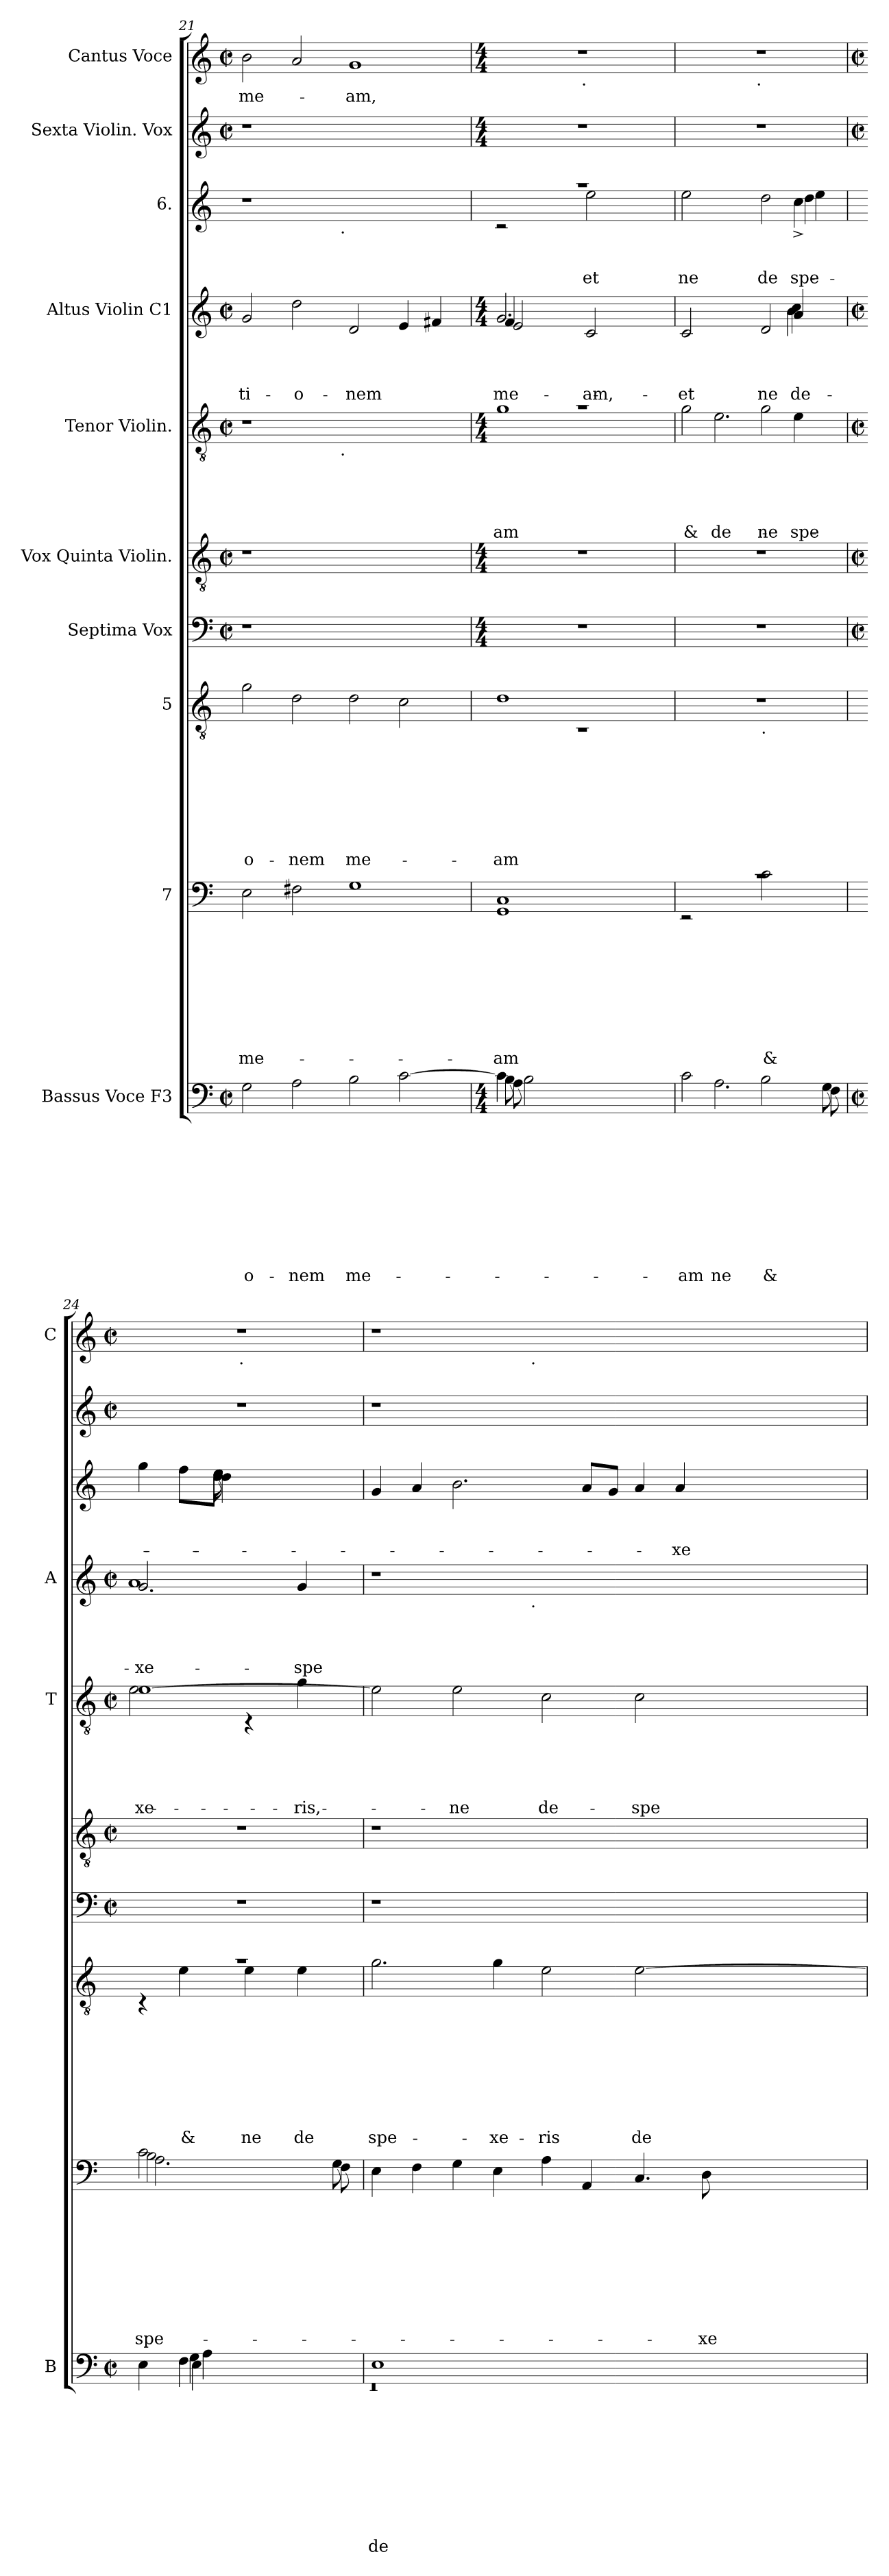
**kern	**text	**text	**text	**text	**text	**text	**text	**text	**text	**text	**kern	**text	**text	**text	**text	**text	**text	**text	**text	**text	**kern	**text	**text	**text	**text	**text	**text	**text	**text	**kern	**kern	**kern	**text	**text	**text	**text	**text	**kern	**text	**text	**text	**text	**kern	**text	**text	**text	**kern	**kern	**text
*part10	*part10	*part10	*part10	*part10	*part10	*part10	*part10	*part10	*part10	*part10	*part9	*part9	*part9	*part9	*part9	*part9	*part9	*part9	*part9	*part9	*part8	*part8	*part8	*part8	*part8	*part8	*part8	*part8	*part8	*part7	*part6	*part5	*part5	*part5	*part5	*part5	*part5	*part4	*part4	*part4	*part4	*part4	*part3	*part3	*part3	*part3	*part2	*part1	*part1
*staff10	*staff10	*staff10	*staff10	*staff10	*staff10	*staff10	*staff10	*staff10	*staff10	*staff10	*staff9	*staff9	*staff9	*staff9	*staff9	*staff9	*staff9	*staff9	*staff9	*staff9	*staff8	*staff8	*staff8	*staff8	*staff8	*staff8	*staff8	*staff8	*staff8	*staff7	*staff6	*staff5	*staff5	*staff5	*staff5	*staff5	*staff5	*staff4	*staff4	*staff4	*staff4	*staff4	*staff3	*staff3	*staff3	*staff3	*staff2	*staff1	*staff1
*I"Bassus Voce F3	*	*	*	*	*	*	*	*	*	*	*I"7	*	*	*	*	*	*	*	*	*	*I"5	*	*	*	*	*	*	*	*	*I"Septima Vox	*I"Vox Quinta Violin.	*I"Tenor Violin.	*	*	*	*	*	*I"Altus Violin C1	*	*	*	*	*I"6.	*	*	*	*I"Sexta Violin. Vox	*I"Cantus Voce	*
*I'B	*	*	*	*	*	*	*	*	*	*	*	*	*	*	*	*	*	*	*	*	*	*	*	*	*	*	*	*	*	*	*	*I'T	*	*	*	*	*	*I'A	*	*	*	*	*	*	*	*	*	*I'C	*
!!LO:LB:g=z
*clefF4	*	*	*	*	*	*	*	*	*	*	*clefF4	*	*	*	*	*	*	*	*	*	*clefGv2	*	*	*	*	*	*	*	*	*clefF4	*clefGv2	*clefGv2	*	*	*	*	*	*clefG2	*	*	*	*	*clefG2	*	*	*	*clefG2	*clefG2	*
*k[]	*	*	*	*	*	*	*	*	*	*	*k[]	*	*	*	*	*	*	*	*	*	*k[]	*	*	*	*	*	*	*	*	*k[]	*k[]	*k[]	*	*	*	*	*	*k[]	*	*	*	*	*k[]	*	*	*	*k[]	*k[]	*
*C:	*	*	*	*	*	*	*	*	*	*	*C:	*	*	*	*	*	*	*	*	*	*C:	*	*	*	*	*	*	*	*	*C:	*C:	*C:	*	*	*	*	*	*C:	*	*	*	*	*C:	*	*	*	*C:	*C:	*
*M2/2	*	*	*	*	*	*	*	*	*	*	*	*	*	*	*	*	*	*	*	*	*	*	*	*	*	*	*	*	*	*M2/2	*M2/2	*M2/2	*	*	*	*	*	*M2/2	*	*	*	*	*	*	*	*	*M2/2	*M2/2	*
*met(c|)	*	*	*	*	*	*	*	*	*	*	*	*	*	*	*	*	*	*	*	*	*	*	*	*	*	*	*	*	*	*met(c|)	*met(c|)	*met(c|)	*	*	*	*	*	*met(c|)	*	*	*	*	*	*	*	*	*met(c|)	*met(c|)	*
=21	=21	=21	=21	=21	=21	=21	=21	=21	=21	=21	=21	=21	=21	=21	=21	=21	=21	=21	=21	=21	=21	=21	=21	=21	=21	=21	=21	=21	=21	=21	=21	=21	=21	=21	=21	=21	=21	=21	=21	=21	=21	=21	=21	=21	=21	=21	=21	=21	=21
!	!	!	!	!	!	!	!	!	!	!LO:LY:b	!	!	!	!	!	!	!	!	!	!LO:LY:b	!	!	!	!	!	!	!	!	!LO:LY:b	!	!	!	!	!	!	!	!	!	!	!	!	!LO:LY:b	!	!	!	!	!	!	!LO:LY:b
*	*	*	*	*	*	*	*	*	*	*	*	*	*	*	*	*	*	*	*	*	*	*	*	*	*	*	*	*	*	*	*	*^	*	*	*	*	*	*	*	*	*	*	*^	*	*	*	*	*	*
2G\	.	.	.	.	.	.	.	.	.	-o-	2E\	.	.	.	.	.	.	.	.	me-	2g\	.	.	.	.	.	.	.	-o-	1r	1r	1r	2ryy	.	.	.	.	.	2g/	.	.	.	-ti-	1r	2ryy	.	.	.	1r	2b\	me-
!	!	!	!	!	!	!	!	!	!	!LO:LY:b	!	!	!	!	!	!	!	!	!	!	!	!	!	!	!	!	!	!	!LO:LY:b	!	!	!	!	!	!	!	!	!	!	!	!	!	!LO:LY:b	!	!	!	!	!	!	!	!
2A\	.	.	.	.	.	.	.	.	.	-nem	2F#X\	.	.	.	.	.	.	.	.	.	2d\	.	.	.	.	.	.	.	-nem	.	.	.	4...ryy	.	.	.	.	.	2dd\	.	.	.	-o-	.	4...ryy	.	.	.	.	2a/	.
!	!	!	!	!	!	!	!	!	!	!	!	!	!	!	!	!	!	!	!	!	!	!	!	!	!	!	!	!	!	!	!	!	!	!	!	!	!	!	!	!	!	!	!	!	!LO:TX:b:t=.	!	!	!	!	!	!
!	!	!	!	!	!	!	!	!	!	!	!	!	!	!	!	!	!	!	!	!	!	!	!	!	!	!	!	!	!	!	!	!	!LO:TX:b:t=.	!	!	!	!	!	!	!	!	!	!	!	!	!	!	!	!	!	!
.	.	.	.	.	.	.	.	.	.	.	.	.	.	.	.	.	.	.	.	.	.	.	.	.	.	.	.	.	.	.	.	.	1ryy	.	.	.	.	.	.	.	.	.	.	.	1ryy	.	.	.	.	.	.
!	!	!	!	!	!	!	!	!	!	!LO:LY:b	!	!	!	!	!	!	!	!	!	!	!	!	!	!	!	!	!	!	!LO:LY:b	!	!	!	!	!	!	!	!	!	!	!	!	!	!LO:LY:b	!	!	!	!	!	!	!	!LO:LY:b
2B\	.	.	.	.	.	.	.	.	.	me-	1G	.	.	.	.	.	.	.	.	.	2d\	.	.	.	.	.	.	.	me-	1ryy	1ryy	1ryy	.	.	.	.	.	.	2d/	.	.	.	-nem	1ryy	.	.	.	.	1ryy	1g	-am,
[>2c\	.	.	.	.	.	.	.	.	.	.	.	.	.	.	.	.	.	.	.	.	2c\	.	.	.	.	.	.	.	.	.	.	.	.	.	.	.	.	.	4e/	.	.	.	.	.	.	.	.	.	.	.	.
.	.	.	.	.	.	.	.	.	.	.	.	.	.	.	.	.	.	.	.	.	.	.	.	.	.	.	.	.	.	.	.	.	.	.	.	.	.	.	4f#X/	.	.	.	.	.	.	.	.	.	.	.	.
.	.	.	.	.	.	.	.	.	.	.	.	.	.	.	.	.	.	.	.	.	.	.	.	.	.	.	.	.	.	.	.	.	32ryy	.	.	.	.	.	.	.	.	.	.	.	32ryy	.	.	.	.	.	.
=22	=22	=22	=22	=22	=22	=22	=22	=22	=22	=22	=22	=22	=22	=22	=22	=22	=22	=22	=22	=22	=22	=22	=22	=22	=22	=22	=22	=22	=22	=22	=22	=22	=22	=22	=22	=22	=22	=22	=22	=22	=22	=22	=22	=22	=22	=22	=22	=22	=22	=22	=22
*M4/4	*	*	*	*	*	*	*	*	*	*	*	*	*	*	*	*	*	*	*	*	*	*	*	*	*	*	*	*	*	*M4/4	*M4/4	*M4/4	*	*	*	*	*	*	*M4/4	*	*	*	*	*	*	*	*	*	*M4/4	*M4/4	*
*^	*	*	*	*	*	*	*	*	*	*	*	*	*	*	*	*	*	*	*	*	*	*	*	*	*	*	*	*	*	*	*	*	*	*	*	*	*	*	*	*	*	*	*	*	*	*	*	*	*	*	*
*	*^	*	*	*	*	*	*	*	*	*	*	*	*	*	*	*	*	*	*	*	*	*	*	*	*	*	*	*	*	*	*	*	*	*	*	*	*	*	*	*	*	*	*	*	*	*	*	*	*	*	*	*
*	*	*^	*	*	*	*	*	*	*	*	*	*	*	*	*	*	*	*	*	*	*	*	*	*	*	*	*	*	*	*	*	*	*	*	*	*	*	*	*	*	*	*	*	*	*	*	*	*	*	*	*	*	*
!	!	!	!	!	!	!	!	!	!	!	!	!	!	!	!	!	!	!	!	!	!	!	!LO:LY:b	!	!	!	!	!	!	!	!	!LO:LY:b	!	!	!	!	!	!	!	!	!LO:LY:b	!	!	!	!	!LO:LY:b	!	!	!	!	!	!	!	!
*	*	*	*	*	*	*	*	*	*	*	*	*	*	*	*	*	*	*	*	*	*	*	*	*^	*	*	*	*	*	*	*	*	*	*	*	*	*	*	*	*	*	*^	*	*	*	*	*	*	*	*	*	*	*^	*
*	*	*	*	*	*	*	*	*	*	*	*	*	*	*	*	*	*	*	*	*	*	*	*	*	*	*	*	*	*	*	*	*	*	*	*	*	*	*	*	*	*	*	*	*^	*	*	*	*	*	*	*	*	*	*	*	*	*
4c\]	8B\	8A\	2B\	.	.	.	.	.	.	.	.	.	.	1GG 1C	.	.	.	.	.	.	.	.	-am	1d	1rC	.	.	.	.	.	.	.	-am	1r	1r	1ra	1g	.	.	.	.	-am	2.g/	4f/	2e/	.	.	.	me-	1raa	2rc	.	.	.	1r	1r	3ryy	.
.	2ryy	2ryy	.	.	.	.	.	.	.	.	.	.	.	.	.	.	.	.	.	.	.	.	.	.	.	.	.	.	.	.	.	.	.	.	.	.	.	.	.	.	.	.	.	.	.	.	.	.	.	.	.	.	.	.	.	.	.	.
2ryy	.	.	.	.	.	.	.	.	.	.	.	.	.	.	.	.	.	.	.	.	.	.	.	.	.	.	.	.	.	.	.	.	.	.	.	.	.	.	.	.	.	.	.	2.ryy	.	.	.	.	.	.	.	.	.	.	.	.	.	.
.	.	.	.	.	.	.	.	.	.	.	.	.	.	.	.	.	.	.	.	.	.	.	.	.	.	.	.	.	.	.	.	.	.	.	.	.	.	.	.	.	.	.	.	.	.	.	.	.	.	.	.	.	.	.	.	.	12...ryy	.
!	!	!	!	!	!	!	!	!	!	!	!	!	!	!	!	!	!	!	!	!	!	!	!	!	!	!	!	!	!	!	!	!	!	!	!	!	!	!	!	!	!	!	!	!	!	!	!	!	!	!	!	!	!	!	!	!	!LO:TX:b:t=.	!
.	.	.	.	.	.	.	.	.	.	.	.	.	.	.	.	.	.	.	.	.	.	.	.	.	.	.	.	.	.	.	.	.	.	.	.	.	.	.	.	.	.	.	.	.	.	.	.	.	.	.	.	.	.	.	.	.	3ryy	.
!	!	!	!	!	!	!	!	!	!	!	!	!	!	!	!	!	!	!	!	!	!	!	!	!	!	!	!	!	!	!	!	!	!	!	!	!	!	!	!	!	!	!	!	!	!	!	!	!	!LO:LY:b	!	!	!	!	!LO:LY:b	!	!	!	!
.	.	.	2ryy	.	.	.	.	.	.	.	.	.	.	.	.	.	.	.	.	.	.	.	.	.	.	.	.	.	.	.	.	.	.	.	.	.	.	.	.	.	.	.	.	.	2c/	.	.	.	-am,	.	2ee\	.	.	et	.	.	.	.
.	4.ryy	4.ryy	.	.	.	.	.	.	.	.	.	.	.	.	.	.	.	.	.	.	.	.	.	.	.	.	.	.	.	.	.	.	.	.	.	.	.	.	.	.	.	.	.	.	.	.	.	.	.	.	.	.	.	.	.	.	.	.
4ryy	.	.	.	.	.	.	.	.	.	.	.	.	.	.	.	.	.	.	.	.	.	.	.	.	.	.	.	.	.	.	.	.	.	.	.	.	.	.	.	.	.	.	4ryy	.	.	.	.	.	.	.	.	.	.	.	.	.	.	.
.	.	.	.	.	.	.	.	.	.	.	.	.	.	.	.	.	.	.	.	.	.	.	.	.	.	.	.	.	.	.	.	.	.	.	.	.	.	.	.	.	.	.	.	.	.	.	.	.	.	.	.	.	.	.	.	.	6ryy	.
.	.	.	.	.	.	.	.	.	.	.	.	.	.	.	.	.	.	.	.	.	.	.	.	.	.	.	.	.	.	.	.	.	.	.	.	.	.	.	.	.	.	.	.	.	.	.	.	.	.	.	.	.	.	.	.	.	96ryy	.
=23	=23	=23	=23	=23	=23	=23	=23	=23	=23	=23	=23	=23	=23	=23	=23	=23	=23	=23	=23	=23	=23	=23	=23	=23	=23	=23	=23	=23	=23	=23	=23	=23	=23	=23	=23	=23	=23	=23	=23	=23	=23	=23	=23	=23	=23	=23	=23	=23	=23	=23	=23	=23	=23	=23	=23	=23	=23	=23
!	!	!	!	!	!	!	!	!	!	!	!	!	!LO:LY:b	!	!	!	!	!	!	!	!	!	!	!	!	!	!	!	!	!	!	!	!	!	!	!	!	!	!	!	!	!LO:LY:b	!	!	!	!	!	!	!LO:LY:b	!	!	!	!	!LO:LY:b	!	!	!	!
*	*	*	*	*	*	*	*	*	*	*	*	*	*	*^	*	*	*	*	*	*	*	*	*	*	*	*	*	*	*	*	*	*	*	*	*	*	*^	*	*	*	*	*	*	*	*^	*	*	*	*	*^	*^	*	*	*	*	*	*	*
2c\	4ryy	2..ryy	2..ryy	.	.	.	.	.	.	.	.	.	-am	1rc	2rEE	.	.	.	.	.	.	.	.	.	1r	2ryy	.	.	.	.	.	.	.	.	1r	1r	2g\	4ryy	2.ryy	.	.	.	.	&	2c/	2.ryy	2.ryy	2.ryy	.	.	.	et	2ee\	2.ryy	2.ryy	2.ryy	.	.	ne	1r	1r	3ryy	.
!	!	!	!	!	!	!	!	!	!	!	!	!	!LO:LY:b	!	!	!	!	!	!	!	!	!	!	!	!	!	!	!	!	!	!	!	!	!	!	!	!	!	!	!	!	!	!	!LO:LY:b	!	!	!	!	!	!	!	!	!	!	!	!	!	!	!	!	!	!	!
.	2.A\	.	.	.	.	.	.	.	.	.	.	.	ne	.	.	.	.	.	.	.	.	.	.	.	.	.	.	.	.	.	.	.	.	.	.	.	.	2.e\	.	.	.	.	.	de-	.	.	.	.	.	.	.	.	.	.	.	.	.	.	.	.	.	.	.
.	.	.	.	.	.	.	.	.	.	.	.	.	.	.	.	.	.	.	.	.	.	.	.	.	.	.	.	.	.	.	.	.	.	.	.	.	.	.	.	.	.	.	.	.	.	.	.	.	.	.	.	.	.	.	.	.	.	.	.	.	.	12...ryy	.
!	!	!	!	!	!	!	!	!	!	!	!	!	!	!	!	!	!	!	!	!	!	!	!	!	!	!	!	!	!	!	!	!	!	!	!	!	!	!	!	!	!	!	!	!	!	!	!	!	!	!	!	!	!	!	!	!	!	!	!	!	!	!LO:TX:b:t=.	!
.	.	.	.	.	.	.	.	.	.	.	.	.	.	.	.	.	.	.	.	.	.	.	.	.	.	.	.	.	.	.	.	.	.	.	.	.	.	.	.	.	.	.	.	.	.	.	.	.	.	.	.	.	.	.	.	.	.	.	.	.	.	3ryy	.
!	!	!	!	!	!	!	!	!	!	!	!	!	!	!	!	!	!	!	!	!	!	!	!	!	!	!LO:TX:b:t=.	!	!	!	!	!	!	!	!	!	!	!	!	!	!	!	!	!	!	!	!	!	!	!	!	!	!	!	!	!	!	!	!	!	!	!	!	!
!	!	!	!	!	!	!	!	!	!	!	!	!	!LO:LY:b	!	!	!	!	!	!	!	!	!	!	!LO:LY:b	!	!	!	!	!	!	!	!	!	!	!	!	!	!	!	!	!	!	!	!LO:LY:b	!	!	!	!	!	!	!	!LO:LY:b	!	!	!	!	!	!	!LO:LY:b	!	!	!	!
2B\	.	.	.	.	.	.	.	.	.	.	.	.	&	.	2c\	.	.	.	.	.	.	.	.	&	.	2ryy	.	.	.	.	.	.	.	.	.	.	2g\	.	.	.	.	.	.	ne	2d/	.	.	.	.	.	.	ne	2dd\	.	.	.	.	.	de-	.	.	.	.
!	!	!	!	!	!	!	!	!	!	!	!	!	!	!	!	!	!	!	!	!	!	!	!	!	!	!	!	!	!	!	!	!	!	!	!	!	!	!	!	!	!	!	!	!LO:LY:b	!	!	!	!	!	!	!	!LO:LY:b	!	!	!	!	!	!	!LO:LY:b	!	!	!	!
.	.	.	.	.	.	.	.	.	.	.	.	.	.	.	.	.	.	.	.	.	.	.	.	.	.	.	.	.	.	.	.	.	.	.	.	.	.	.	4e\	.	.	.	.	-spe-	.	4a/	4b\	4cc\	.	.	.	de-	.	4cc^<\	4dd\	4ee\	.	.	-spe-	.	.	.	.
.	.	.	.	.	.	.	.	.	.	.	.	.	.	.	.	.	.	.	.	.	.	.	.	.	.	.	.	.	.	.	.	.	.	.	.	.	.	.	.	.	.	.	.	.	.	.	.	.	.	.	.	.	.	.	.	.	.	.	.	.	.	6ryy	.
.	.	8G\	8F\	.	.	.	.	.	.	.	.	.	.	.	.	.	.	.	.	.	.	.	.	.	.	.	.	.	.	.	.	.	.	.	.	.	.	.	.	.	.	.	.	.	.	.	.	.	.	.	.	.	.	.	.	.	.	.	.	.	.	.	.
.	.	.	.	.	.	.	.	.	.	.	.	.	.	.	.	.	.	.	.	.	.	.	.	.	.	.	.	.	.	.	.	.	.	.	.	.	.	.	.	.	.	.	.	.	.	.	.	.	.	.	.	.	.	.	.	.	.	.	.	.	.	96ryy	.
*	*	*	*	*	*	*	*	*	*	*	*	*	*	*	*	*	*	*	*	*	*	*	*	*	*	*	*	*	*	*	*	*	*	*	*	*	*v	*v	*v	*	*	*	*	*	*	*	*	*	*	*	*	*	*	*	*	*	*	*	*	*	*	*	*
*	*	*	*	*	*	*	*	*	*	*	*	*	*	*v	*v	*	*	*	*	*	*	*	*	*	*	*	*	*	*	*	*	*	*	*	*	*	*	*	*	*	*	*	*v	*v	*v	*v	*	*	*	*	*	*	*	*	*	*	*	*	*	*	*
=24	=24	=24	=24	=24	=24	=24	=24	=24	=24	=24	=24	=24	=24	=24	=24	=24	=24	=24	=24	=24	=24	=24	=24	=24	=24	=24	=24	=24	=24	=24	=24	=24	=24	=24	=24	=24	=24	=24	=24	=24	=24	=24	=24	=24	=24	=24	=24	=24	=24	=24	=24	=24	=24	=24	=24	=24	=24
*M2/2	*	*	*	*	*	*	*	*	*	*	*	*	*	*	*	*	*	*	*	*	*	*	*	*	*	*	*	*	*	*	*	*	*	*M2/2	*M2/2	*M2/2	*	*	*	*	*	*M2/2	*	*	*	*	*	*	*	*	*	*	*	*M2/2	*M2/2	*	*
*met(c|)	*	*	*	*	*	*	*	*	*	*	*	*	*	*	*	*	*	*	*	*	*	*	*	*	*	*	*	*	*	*	*	*	*	*met(c|)	*met(c|)	*met(c|)	*	*	*	*	*	*met(c|)	*	*	*	*	*	*	*	*	*	*	*	*met(c|)	*met(c|)	*	*
*	*	*	*	*	*	*	*	*	*	*	*	*	*	*^	*	*	*	*	*	*	*	*	*	*	*	*	*	*	*	*	*	*	*	*	*	*^	*	*	*	*	*	*^	*	*	*	*	*	*	*	*	*	*	*	*	*	*	*
*	*	*	*	*	*	*	*	*	*	*	*	*	*	*	*	*	*	*	*	*	*	*	*	*	*	*	*	*	*	*	*	*	*	*	*	*	*	*^	*	*	*	*	*	*	*^	*	*	*	*	*	*	*	*	*	*	*	*	*	*	*
*	*	*	*	*	*	*	*	*	*	*	*	*	*	*	*	*	*	*	*	*	*	*	*	*	*	*	*	*	*	*	*	*	*	*	*	*	*	*	*	*	*	*	*	*	*	*	*^	*	*	*	*	*	*	*	*	*	*	*	*	*	*	*
!	!	!	!	!	!	!	!	!	!	!	!	!	!	!	!	!	!	!	!	!	!	!	!	!LO:LY:b	!	!	!	!	!	!	!	!	!	!	!	!	!	!	!	!	!	!	!	!	!	!	!	!	!	!	!	!	!	!	!	!	!	!	!	!	!	!	!
!	!	!	!	!	!	!	!	!	!	!	!	!	!	!	!	!	!	!	!	!	!	!	!	!LO:LY:b	!	!	!	!	!	!	!	!	!	!	!	!	!	!	!	!	!	!	!	!	!	!	!	!	!	!	!	!	!	!	!	!	!	!	!	!	!	!	!
*	*	*	*	*	*	*	*	*	*	*	*	*	*	*	*^	*	*	*	*	*	*	*	*	*	*	*	*	*	*	*	*	*	*	*	*	*	*	*	*	*	*	*	*	*	*	*	*	*	*	*	*	*	*	*	*	*	*	*	*	*	*	*	*
!	!	!	!	!	!	!	!	!	!	!	!	!	!	!	!	!	!	!	!	!	!	!	!	!	!LO:LY:b	!	!	!	!	!	!	!	!	!	!	!	!	!	!	!	!	!	!	!	!LO:LY:b	!	!	!	!	!	!	!	!	!	!	!	!	!	!	!	!	!	!	!
*	*	*	*	*	*	*	*	*	*	*	*	*	*	*	*	*^	*	*	*	*	*	*	*	*	*	*	*	*	*	*	*	*	*	*	*	*	*	*	*	*	*	*	*	*	*	*	*	*	*	*	*	*	*	*	*	*	*	*	*	*	*	*	*	*
!	!	!	!	!	!	!	!	!	!	!	!	!	!	!	!	!	!	!	!	!	!	!	!	!	!	!	!	!	!	!	!	!	!	!	!	!	!	!	!	!	!	!	!	!	!	!LO:LY:b	!	!	!	!	!	!	!	!LO:LY:b	!	!	!	!	!	!	!	!	!	!	!
*	*	*	*	*	*	*	*	*	*	*	*	*	*	*	*	*	*	*	*	*	*	*	*	*	*	*	*	*	*	*	*	*	*	*	*	*	*	*	*	*v	*v	*	*	*	*	*	*	*	*	*	*	*	*	*	*	*	*	*	*	*	*	*	*	*	*
*	*	*	*	*	*	*	*	*	*	*	*	*	*	*	*	*	*	*	*	*	*	*	*	*	*	*	*	*	*	*	*	*	*	*	*	*	*	*	*	*	*	*	*	*	*	*	*v	*v	*v	*	*	*	*	*	*	*	*	*	*	*	*	*	*	*
4E\	4ryy	4ryy	4ryy	.	.	.	.	.	.	.	.	.	.	2c\	2B\	2.A\	2..ryy	.	.	.	.	.	.	.	.	-spe-	1ra	4rC	.	.	.	.	.	.	.	.	1r	1r	[>1e	2e\	.	.	.	.	xe-	2.g/	1a	.	.	.	-xe-	4gg\	4.ryy	4.ryy	4.ryy	.	.	.	1r	1r	3ryy	.
!	!	!	!	!	!	!	!	!	!	!	!	!	!	!	!	!	!	!	!	!	!	!	!	!	!	!	!	!	!	!	!	!	!	!	!	!LO:LY:b	!	!	!	!	!	!	!	!	!	!	!	!	!	!	!	!	!	!	!	!	!	!	!	!	!	!
4F\	4G\	4E\	4A\	.	.	.	.	.	.	.	.	.	.	.	.	.	.	.	.	.	.	.	.	.	.	.	.	4e\	.	.	.	.	.	.	.	&	.	.	.	.	.	.	.	.	.	.	.	.	.	.	.	8ff\L	.	.	.	.	.	.	.	.	.	.
.	.	.	.	.	.	.	.	.	.	.	.	.	.	.	.	.	.	.	.	.	.	.	.	.	.	.	.	.	.	.	.	.	.	.	.	.	.	.	.	.	.	.	.	.	.	.	.	.	.	.	.	.	.	.	.	.	.	.	.	.	12...ryy	.
.	.	.	.	.	.	.	.	.	.	.	.	.	.	.	.	.	.	.	.	.	.	.	.	.	.	.	.	.	.	.	.	.	.	.	.	.	.	.	.	.	.	.	.	.	.	.	.	.	.	.	.	8ee\J	4dd\	8ee\	8dd\	.	.	.	.	.	.	.
!	!	!	!	!	!	!	!	!	!	!	!	!	!	!	!	!	!	!	!	!	!	!	!	!	!	!	!	!	!	!	!	!	!	!	!	!	!	!	!	!	!	!	!	!	!	!	!	!	!	!	!	!	!	!	!	!	!	!	!	!	!LO:TX:b:t=.	!
.	.	.	.	.	.	.	.	.	.	.	.	.	.	.	.	.	.	.	.	.	.	.	.	.	.	.	.	.	.	.	.	.	.	.	.	.	.	.	.	.	.	.	.	.	.	.	.	.	.	.	.	.	.	.	.	.	.	.	.	.	3ryy	.
!	!	!	!	!	!	!	!	!	!	!	!	!	!	!	!	!	!	!	!	!	!	!	!	!	!	!	!	!	!	!	!	!	!	!	!	!LO:LY:b	!	!	!	!	!	!	!	!	!	!	!	!	!	!	!	!	!	!	!	!	!	!	!	!	!	!
2ryy	2ryy	2ryy	2ryy	.	.	.	.	.	.	.	.	.	.	2ryy	2ryy	.	.	.	.	.	.	.	.	.	.	.	.	4e\	.	.	.	.	.	.	.	ne	.	.	.	4rC	.	.	.	.	.	.	.	.	.	.	.	4.ryy	.	4.ryy	4.ryy	.	.	.	.	.	.	.
.	.	.	.	.	.	.	.	.	.	.	.	.	.	.	.	.	.	.	.	.	.	.	.	.	.	.	.	.	.	.	.	.	.	.	.	.	.	.	.	.	.	.	.	.	.	.	.	.	.	.	.	.	4.ryy	.	.	.	.	.	.	.	.	.
!	!	!	!	!	!	!	!	!	!	!	!	!	!	!	!	!	!	!	!	!	!	!	!	!	!	!	!	!	!	!	!	!	!	!	!	!LO:LY:b	!	!	!	!	!	!	!	!	!LO:LY:b	!	!	!	!	!	!LO:LY:b	!	!	!	!	!	!	!	!	!	!	!
.	.	.	.	.	.	.	.	.	.	.	.	.	.	.	.	8ryy	.	.	.	.	.	.	.	.	.	.	.	4e\	.	.	.	.	.	.	.	de-	.	.	.	4g\	.	.	.	.	-ris,	4g/	.	.	.	.	-spe-	.	.	.	.	.	.	.	.	.	.	.
.	.	.	.	.	.	.	.	.	.	.	.	.	.	.	.	.	.	.	.	.	.	.	.	.	.	.	.	.	.	.	.	.	.	.	.	.	.	.	.	.	.	.	.	.	.	.	.	.	.	.	.	.	.	.	.	.	.	.	.	.	6ryy	.
.	.	.	.	.	.	.	.	.	.	.	.	.	.	.	.	8G\	8F\	.	.	.	.	.	.	.	.	.	.	.	.	.	.	.	.	.	.	.	.	.	.	.	.	.	.	.	.	.	.	.	.	.	.	8ryy	.	8ryy	8ryy	.	.	.	.	.	.	.
.	.	.	.	.	.	.	.	.	.	.	.	.	.	.	.	.	.	.	.	.	.	.	.	.	.	.	.	.	.	.	.	.	.	.	.	.	.	.	.	.	.	.	.	.	.	.	.	.	.	.	.	.	.	.	.	.	.	.	.	.	96ryy	.
=25	=25	=25	=25	=25	=25	=25	=25	=25	=25	=25	=25	=25	=25	=25	=25	=25	=25	=25	=25	=25	=25	=25	=25	=25	=25	=25	=25	=25	=25	=25	=25	=25	=25	=25	=25	=25	=25	=25	=25	=25	=25	=25	=25	=25	=25	=25	=25	=25	=25	=25	=25	=25	=25	=25	=25	=25	=25	=25	=25	=25	=25	=25
!	!LO:N:vis=1	!	!	!	!	!	!	!	!	!	!	!	!LO:LY:b	!	!	!	!	!	!	!	!	!	!	!	!	!	!	!	!	!	!	!	!	!	!	!LO:LY:b	!	!	!	!	!	!	!	!	!	!	!	!	!	!	!	!	!	!	!	!	!	!	!	!	!	!
*	*v	*v	*v	*	*	*	*	*	*	*	*	*	*	*	*	*	*	*	*	*	*	*	*	*	*	*	*v	*v	*	*	*	*	*	*	*	*	*	*	*v	*v	*	*	*	*	*	*	*	*	*	*	*	*v	*v	*v	*v	*	*	*	*	*	*	*
*	*	*	*	*	*	*	*	*	*	*	*	*v	*v	*v	*v	*	*	*	*	*	*	*	*	*	*	*	*	*	*	*	*	*	*	*	*	*	*	*	*	*	*	*	*	*	*	*	*	*	*	*	*	*	*	*	*
1E	0rEE	.	.	.	.	.	.	.	.	.	de-	4E\	.	.	.	.	.	.	.	.	.	2.g\	.	.	.	.	.	.	.	-spe-	1r	1r	2e\]	.	.	.	.	.	1r	2ryy	.	.	.	.	4g/	.	.	.	1r	1r	2ryy	.
.	.	.	.	.	.	.	.	.	.	.	.	4F\	.	.	.	.	.	.	.	.	.	.	.	.	.	.	.	.	.	.	.	.	.	.	.	.	.	.	.	.	.	.	.	.	4a/	.	.	.	.	.	.	.
!	!	!	!	!	!	!	!	!	!	!	!	!	!	!	!	!	!	!	!	!	!	!	!	!	!	!	!	!	!	!	!	!	!	!	!	!	!	!LO:LY:b	!	!	!	!	!	!	!	!	!	!	!	!	!	!
.	.	.	.	.	.	.	.	.	.	.	.	4G\	.	.	.	.	.	.	.	.	.	.	.	.	.	.	.	.	.	.	.	.	2e\	.	.	.	.	ne	.	4...ryy	.	.	.	.	2.b\	.	.	.	.	.	4...ryy	.
!	!	!	!	!	!	!	!	!	!	!	!	!	!	!	!	!	!	!	!	!	!	!	!	!	!	!	!	!	!	!LO:LY:b	!	!	!	!	!	!	!	!	!	!	!	!	!	!	!	!	!	!	!	!	!	!
.	.	.	.	.	.	.	.	.	.	.	.	4E\	.	.	.	.	.	.	.	.	.	4g\	.	.	.	.	.	.	.	-xe-	.	.	.	.	.	.	.	.	.	.	.	.	.	.	.	.	.	.	.	.	.	.
!	!	!	!	!	!	!	!	!	!	!	!	!	!	!	!	!	!	!	!	!	!	!	!	!	!	!	!	!	!	!	!	!	!	!	!	!	!	!	!	!	!	!	!	!	!	!	!	!	!	!	!LO:TX:b:t=.	!
!	!	!	!	!	!	!	!	!	!	!	!	!	!	!	!	!	!	!	!	!	!	!	!	!	!	!	!	!	!	!	!	!	!	!	!	!	!	!	!	!LO:TX:b:t=.	!	!	!	!	!	!	!	!	!	!	!	!
.	.	.	.	.	.	.	.	.	.	.	.	.	.	.	.	.	.	.	.	.	.	.	.	.	.	.	.	.	.	.	.	.	.	.	.	.	.	.	.	1ryy	.	.	.	.	.	.	.	.	.	.	1ryy	.
!	!	!	!	!	!	!	!	!	!	!	!	!	!	!	!	!	!	!	!	!	!	!	!	!	!	!	!	!	!	!LO:LY:b:rj	!	!	!	!	!	!	!	!LO:LY:b	!	!	!	!	!	!	!	!	!	!	!	!	!	!
1ryy	.	.	.	.	.	.	.	.	.	.	.	4A\	.	.	.	.	.	.	.	.	.	2e\	.	.	.	.	.	.	.	-ris	1ryy	1ryy	2c\	.	.	.	.	de-	1ryy	.	.	.	.	.	.	.	.	.	1ryy	1ryy	.	.
.	.	.	.	.	.	.	.	.	.	.	.	4AA/	.	.	.	.	.	.	.	.	.	.	.	.	.	.	.	.	.	.	.	.	.	.	.	.	.	.	.	.	.	.	.	.	8a/L	.	.	.	.	.	.	.
.	.	.	.	.	.	.	.	.	.	.	.	.	.	.	.	.	.	.	.	.	.	.	.	.	.	.	.	.	.	.	.	.	.	.	.	.	.	.	.	.	.	.	.	.	8g/J	.	.	.	.	.	.	.
!	!	!	!	!	!	!	!	!	!	!	!	!	!	!	!	!	!	!	!	!	!	!	!	!	!	!	!	!	!	!LO:LY:b	!	!	!	!	!	!	!	!LO:LY:b	!	!	!	!	!	!	!	!	!	!	!	!	!	!
.	.	.	.	.	.	.	.	.	.	.	.	4.C/	.	.	.	.	.	.	.	.	.	[>2e\	.	.	.	.	.	.	.	de-	.	.	2c\	.	.	.	.	-spe-	.	.	.	.	.	.	4a/	.	.	.	.	.	.	.
!	!	!	!	!	!	!	!	!	!	!	!	!	!	!	!	!	!	!	!	!	!	!	!	!	!	!	!	!	!	!	!	!	!	!	!	!	!	!	!	!	!	!	!	!	!	!	!	!LO:LY:b	!	!	!	!
.	.	.	.	.	.	.	.	.	.	.	.	.	.	.	.	.	.	.	.	.	.	.	.	.	.	.	.	.	.	.	.	.	.	.	.	.	.	.	.	.	.	.	.	.	4a/	.	.	-xe-	.	.	.	.
!	!	!	!	!	!	!	!	!	!	!	!	!	!	!	!	!	!	!	!	!	!LO:LY:b	!	!	!	!	!	!	!	!	!	!	!	!	!	!	!	!	!	!	!	!	!	!	!	!	!	!	!	!	!	!	!
.	.	.	.	.	.	.	.	.	.	.	.	8D\	.	.	.	.	.	.	.	.	-xe-	.	.	.	.	.	.	.	.	.	.	.	.	.	.	.	.	.	.	.	.	.	.	.	.	.	.	.	.	.	.	.
.	.	.	.	.	.	.	.	.	.	.	.	.	.	.	.	.	.	.	.	.	.	.	.	.	.	.	.	.	.	.	.	.	.	.	.	.	.	.	.	32ryy	.	.	.	.	.	.	.	.	.	.	32ryy	.
*v	*v	*	*	*	*	*	*	*	*	*	*	*	*	*	*	*	*	*	*	*	*	*	*	*	*	*	*	*	*	*	*	*	*	*	*	*	*	*	*v	*v	*	*	*	*	*	*	*	*	*	*v	*v	*
=	=	=	=	=	=	=	=	=	=	=	=	=	=	=	=	=	=	=	=	=	=	=	=	=	=	=	=	=	=	=	=	=	=	=	=	=	=	=	=	=	=	=	=	=	=	=	=	=	=
*-	*-	*-	*-	*-	*-	*-	*-	*-	*-	*-	*-	*-	*-	*-	*-	*-	*-	*-	*-	*-	*-	*-	*-	*-	*-	*-	*-	*-	*-	*-	*-	*-	*-	*-	*-	*-	*-	*-	*-	*-	*-	*-	*-	*-	*-	*-	*-	*-	*-
